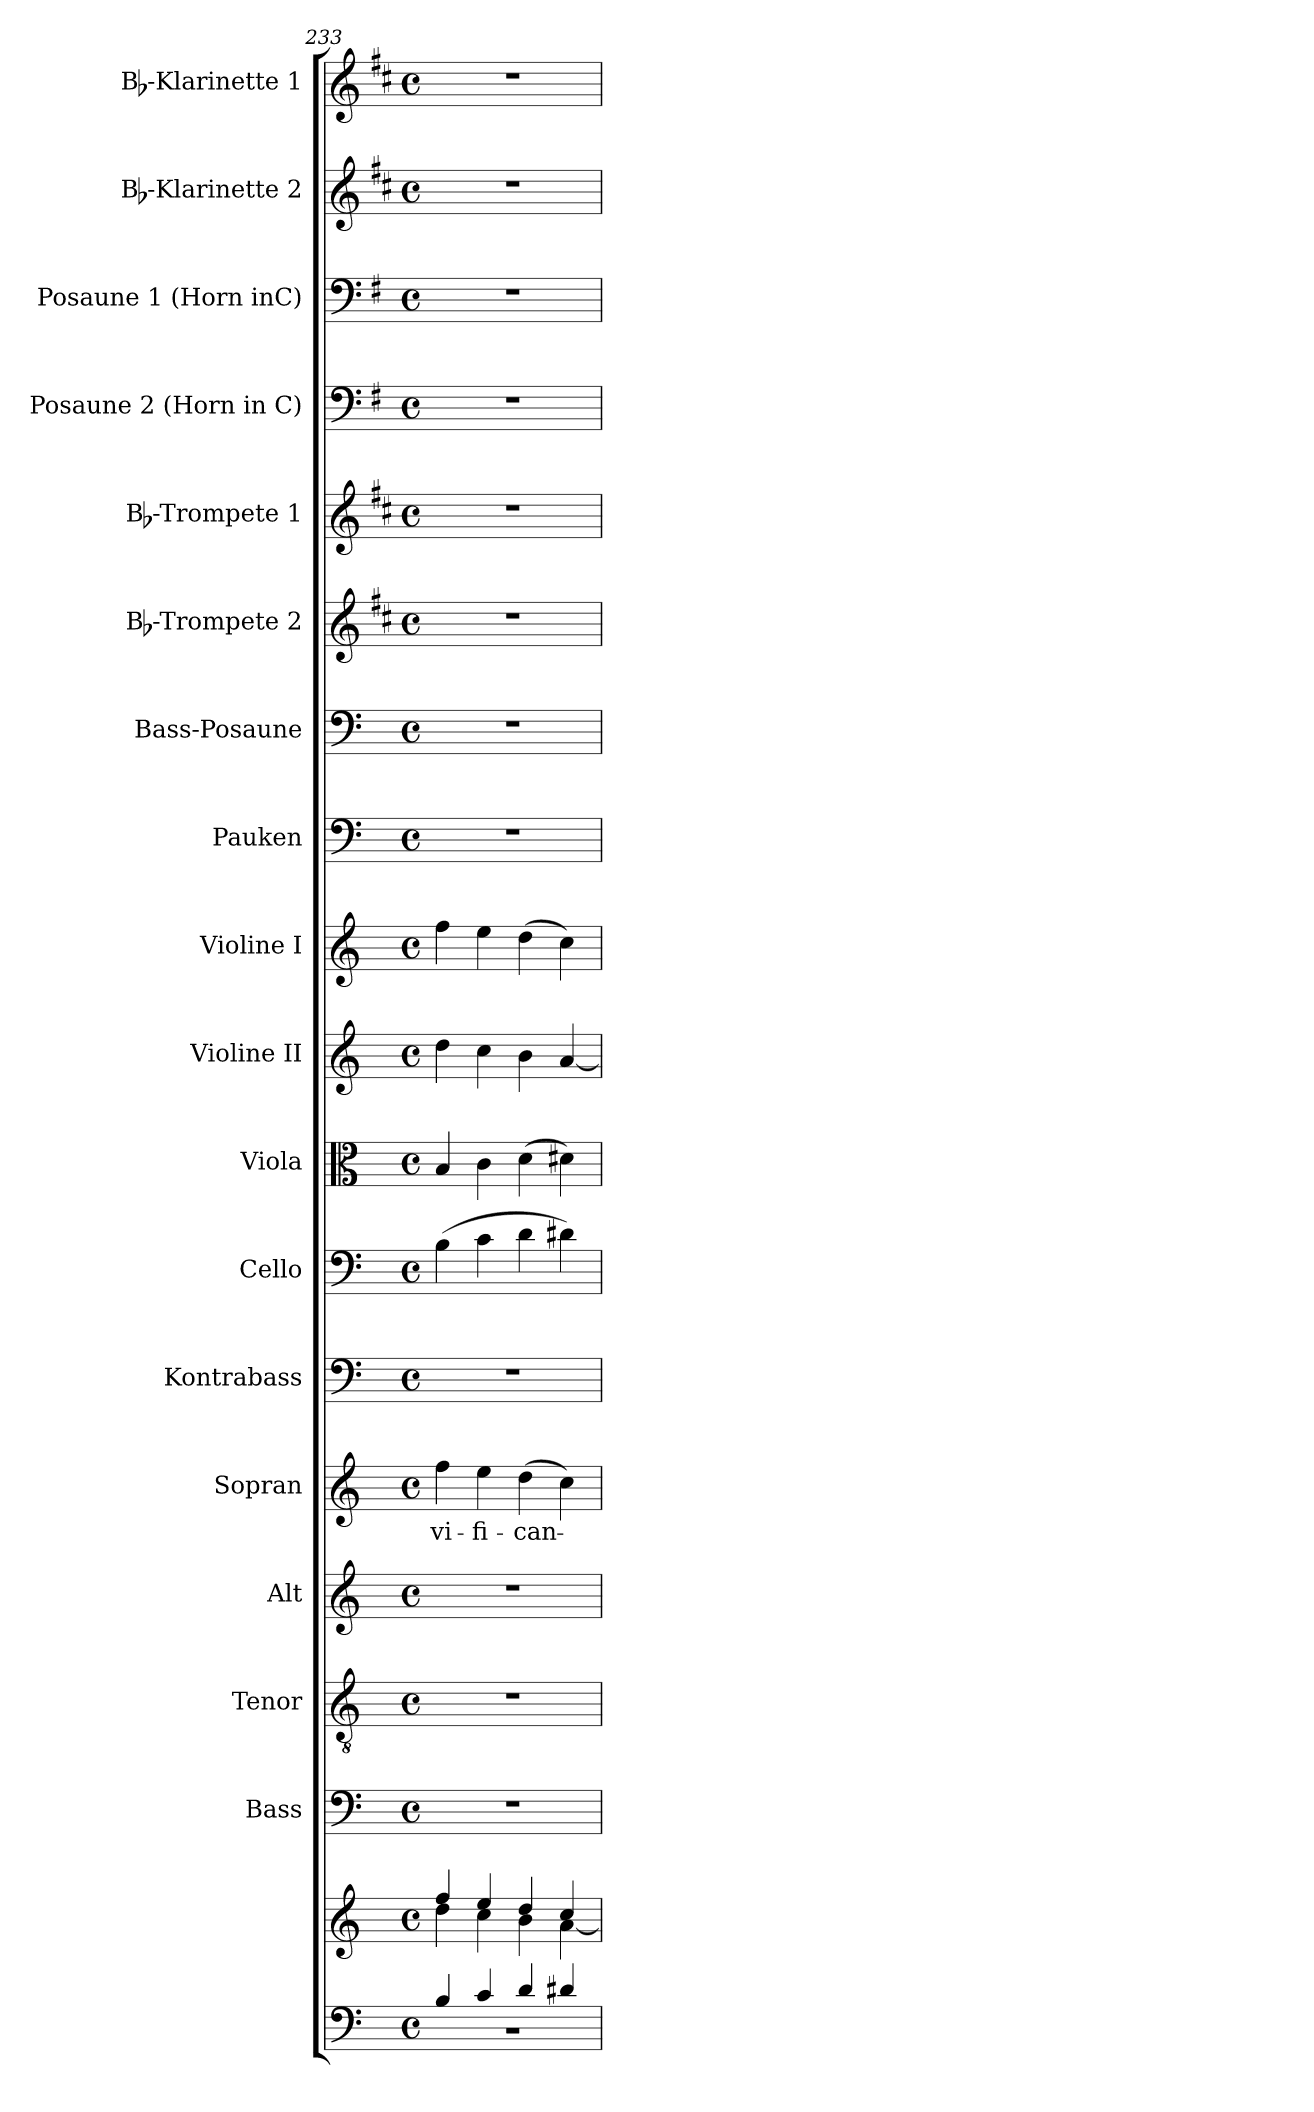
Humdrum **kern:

**kern	**kern	**kern	**kern	**kern	**kern	**text	**kern	**kern	**kern	**kern	**kern	**kern	**kern	**kern	**kern	**kern	**kern	**kern	**kern
*part18	*part18	*part17	*part16	*part15	*part14	*part14	*part13	*part12	*part11	*part10	*part9	*part8	*part7	*part6	*part5	*part4	*part3	*part2	*part1
*staff19	*staff18	*staff17	*staff16	*staff15	*staff14	*staff14	*staff13	*staff12	*staff11	*staff10	*staff9	*staff8	*staff7	*staff6	*staff5	*staff4	*staff3	*staff2	*staff1
*	*	*I"Bass	*I"Tenor	*I"Alt	*I"Sopran	*	*I"Kontrabass	*I"Cello	*I"Viola	*I"Violine II	*I"Violine I	*I"Pauken	*I"Bass-Posaune	*I"Bb-Trompete 2	*I"Bb-Trompete 1	*I"Posaune 2 (Horn in C)	*I"Posaune 1 (Horn inC)	*I"Bb-Klarinette 2	*I"Bb-Klarinette 1
*	*	*I'B.	*I'T.	*I'A.	*I'S.	*	*I'Kb.	*	*I'Vla.	*I'Vl. II	*I'Vl. I	*I'Pk.	*I'B-Pos.	*I'Bb Trp. 2	*I'Bb Trp. 1	*I'Pos. 2	*I'Pos. 1	*I'Bb Kl. 2	*I'Bb Kl. 1
*clefF4	*clefG2	*clefF4	*clefGv2	*clefG2	*clefG2	*	*clefF4	*clefF4	*clefC3	*clefG2	*clefG2	*clefF4	*clefF4	*clefG2	*clefG2	*clefF4	*clefF4	*clefG2	*clefG2
*	*	*	*	*	*	*	*ITrd7c12	*	*	*	*	*	*	*ITrd1c2	*ITrd1c2	*ITrd4c7	*ITrd4c7	*ITrd1c2	*ITrd1c2
*k[]	*k[]	*k[]	*k[]	*k[]	*k[]	*	*k[]	*k[]	*k[]	*k[]	*k[]	*k[]	*k[]	*k[]	*k[]	*k[]	*k[]	*k[]	*k[]
*C:	*C:	*C:	*C:	*C:	*C:	*	*C:	*C:	*C:	*C:	*C:	*C:	*C:	*C:	*C:	*C:	*C:	*C:	*C:
*M4/4	*M4/4	*M4/4	*M4/4	*M4/4	*M4/4	*	*M4/4	*M4/4	*M4/4	*M4/4	*M4/4	*M4/4	*M4/4	*M4/4	*M4/4	*M4/4	*M4/4	*M4/4	*M4/4
*met(c)	*met(c)	*met(c)	*met(c)	*met(c)	*met(c)	*	*met(c)	*met(c)	*met(c)	*met(c)	*met(c)	*met(c)	*met(c)	*met(c)	*met(c)	*met(c)	*met(c)	*met(c)	*met(c)
=233	=233	=233	=233	=233	=233	=233	=233	=233	=233	=233	=233	=233	=233	=233	=233	=233	=233	=233	=233
*^	*^	*	*	*	*	*	*	*	*	*	*	*	*	*	*	*	*	*	*
!	!	!	!	!	!	!	!	!LO:LY:b	!	!	!	!	!	!	!	!	!	!	!	!	!
4B/	1r	4ff/	4dd\	1r	1r	1r	4ff\	-vi-	1r	(>4B\	4B/	4dd\	4ff\	1r	1r	1r	1r	1r	1r	1r	1r
!	!	!	!	!	!	!	!	!LO:LY:b	!	!	!	!	!	!	!	!	!	!	!	!	!
4c/	.	4ee/	4cc\	.	.	.	4ee\	-fi-	.	4c\	4c\	4cc\	4ee\	.	.	.	.	.	.	.	.
!	!	!	!	!	!	!	!	!LO:LY:b	!	!	!	!	!	!	!	!	!	!	!	!	!
4d/	.	4dd/	4b\	.	.	.	(>4dd\	-can-	.	4d\	(>4d\	4b\	(>4dd\	.	.	.	.	.	.	.	.
4d#X/	.	4cc/	[<4a\	.	.	.	4cc\)	.	.	4d#X\)	4d#X\)	[4a/	4cc\)	.	.	.	.	.	.	.	.
*v	*v	*	*	*	*	*	*	*	*	*	*	*	*	*	*	*	*	*	*	*	*
*	*v	*v	*	*	*	*	*	*	*	*	*	*	*	*	*	*	*	*	*	*
=	=	=	=	=	=	=	=	=	=	=	=	=	=	=	=	=	=	=	=
*-	*-	*-	*-	*-	*-	*-	*-	*-	*-	*-	*-	*-	*-	*-	*-	*-	*-	*-	*-
